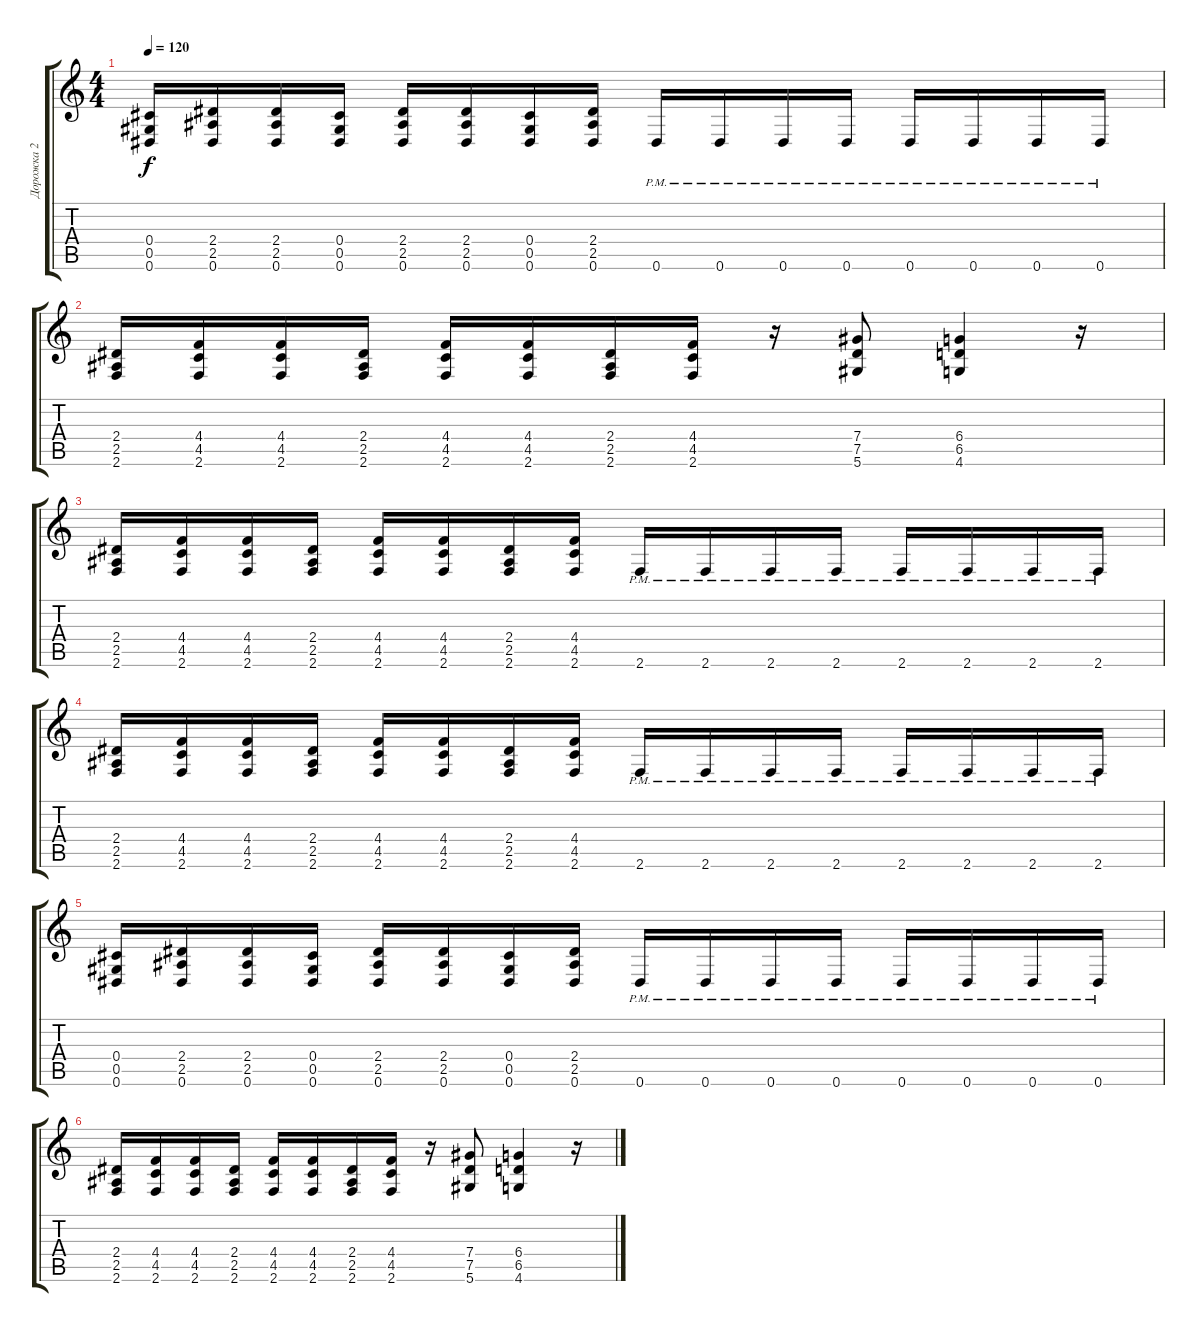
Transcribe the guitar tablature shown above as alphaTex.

\track ("Дорожка 2" "Дорожка 2") {instrument distortionguitar}
\staff {score tabs}
\tuning (Eb4 Bb3 Gb3 Db3 Ab2 Eb2) {hide}
\ts (4 4)
\tempo 120
\clef g2
\ks c
(0.4 0.5 0.6).16{dy f} (2.4 2.5 0.6).16 (2.4 2.5 0.6).16 (0.4 0.5 0.6).16 (2.4 2.5 0.6).16 (2.4 2.5 0.6).16 (0.4 0.5 0.6).16 (2.4 2.5 0.6).16 0.6{pm}.16 0.6{pm}.16 0.6{pm}.16 0.6{pm}.16 0.6{pm}.16 0.6{pm}.16 0.6{pm}.16 0.6{pm}.16 |
(2.4 2.5 2.6).16 (4.4 4.5 2.6).16 (4.4 4.5 2.6).16 (2.4 2.5 2.6).16 (4.4 4.5 2.6).16 (4.4 4.5 2.6).16 (2.4 2.5 2.6).16 (4.4 4.5 2.6).16 r.16 (7.4 7.5 5.6).8 (6.4 6.5 4.6).4 r.16 |
(2.4 2.5 2.6).16{volume 6} (4.4 4.5 2.6).16 (4.4 4.5 2.6).16 (2.4 2.5 2.6).16 (4.4 4.5 2.6).16 (4.4 4.5 2.6).16 (2.4 2.5 2.6).16 (4.4 4.5 2.6).16 2.6{pm}.16 2.6{pm}.16 2.6{pm}.16 2.6{pm}.16 2.6{pm}.16 2.6{pm}.16 2.6{pm}.16 2.6{pm}.16 |
(2.4 2.5 2.6).16 (4.4 4.5 2.6).16 (4.4 4.5 2.6).16 (2.4 2.5 2.6).16 (4.4 4.5 2.6).16 (4.4 4.5 2.6).16 (2.4 2.5 2.6).16 (4.4 4.5 2.6).16 2.6{pm}.16 2.6{pm}.16 2.6{pm}.16 2.6{pm}.16 2.6{pm}.16 2.6{pm}.16 2.6{pm}.16 2.6{pm}.16 |
(0.4 0.5 0.6).16 (2.4 2.5 0.6).16 (2.4 2.5 0.6).16 (0.4 0.5 0.6).16 (2.4 2.5 0.6).16 (2.4 2.5 0.6).16 (0.4 0.5 0.6).16 (2.4 2.5 0.6).16 0.6{pm}.16 0.6{pm}.16 0.6{pm}.16 0.6{pm}.16 0.6{pm}.16 0.6{pm}.16 0.6{pm}.16 0.6{pm}.16 |
(2.4 2.5 2.6).16 (4.4 4.5 2.6).16 (4.4 4.5 2.6).16 (2.4 2.5 2.6).16 (4.4 4.5 2.6).16 (4.4 4.5 2.6).16 (2.4 2.5 2.6).16 (4.4 4.5 2.6).16 r.16 (7.4 7.5 5.6).8 (6.4 6.5 4.6).4 r.16
